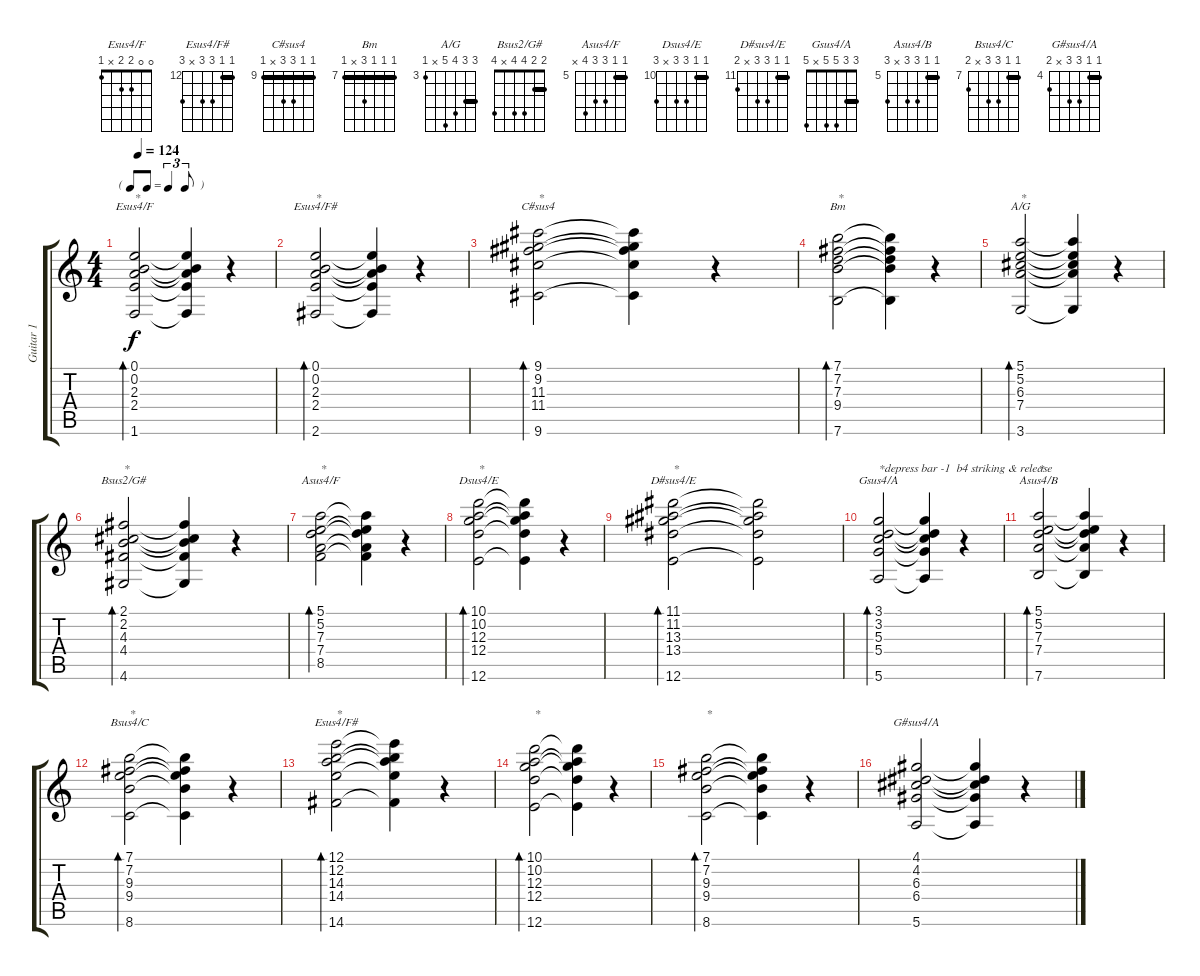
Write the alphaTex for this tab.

\track ("Guitar 1" "Guitar 1") {instrument distortionguitar}
\staff {score tabs}
\tuning (E4 B3 G3 D3 A2 E2) {hide}
\chord ("Esus4/F" 0 0 2 2 x 1)
\chord ("Esus4/F#" 0 0 2 2 x 2)
\chord ("C#sus4" 9 9 11 11 x 9) {firstfret 9 barre 9}
\chord ("Bm" 7 7 7 9 x 7) {firstfret 7 barre 7}
\chord ("A/G" 5 5 6 7 x 3) {firstfret 3 barre 5}
\chord ("Bsus2/G#" 2 2 4 4 x 4) {barre 2}
\chord ("Asus4/F" 5 5 7 7 8 x) {firstfret 5 barre 5}
\chord ("Dsus4/E" 10 10 12 12 x 12) {firstfret 10 barre 10}
\chord ("D#sus4/E" 11 11 13 13 x 12) {firstfret 11 barre 11}
\chord ("Gsus4/A" 3 3 5 5 x 5) {barre 3}
\chord ("Asus4/B" 5 5 7 7 x 7) {firstfret 5 barre 5}
\chord ("Bsus4/C" 7 7 9 9 x 8) {firstfret 7 barre 7}
\chord ("Esus4/F#" 12 12 14 14 x 14) {firstfret 12 barre 12}
\chord ("G#sus4/A" 4 4 6 6 x 5) {firstfret 4 barre 4}
\ts (4 4)
\tf triplet8th
\tempo 124
\clef g2
\ks c
(0.1 0.2 2.3 2.4 1.6).2{bd 60 ch "Esus4/F" txt "*" dy f} (0.1{t} 0.2{t} 2.3{t} 2.4{t} 1.6{t}).4 r.4 |
(0.1 0.2 2.3 2.4 2.6).2{bd 60 ch "Esus4/F#" txt "*"} (0.1{t} 0.2{t} 2.3{t} 2.4{t} 2.6{t}).4 r.4 |
(9.1 9.2 11.3 11.4 9.6).2{bd 60 ch "C#sus4" txt "*"} (9.1{t} 9.2{t} 11.3{t} 11.4{t} 9.6{t}).4 r.4 |
(7.1 7.2 7.3 9.4 7.6).2{bd 60 ch "Bm" txt "*"} (7.1{t} 7.2{t} 7.3{t} 9.4{t} 7.6{t}).4 r.4 |
(5.1 5.2 6.3 7.4 3.6).2{bd 60 ch "A/G" txt "*"} (5.1{t} 5.2{t} 6.3{t} 7.4{t} 3.6{t}).4 r.4 |
(2.1 2.2 4.3 4.4 4.6).2{bd 60 ch "Bsus2/G#" txt "*"} (2.1{t} 2.2{t} 4.3{t} 4.4{t} 4.6{t}).4 r.4 |
(5.1 5.2 7.3 7.4 8.5).2{bd 60 ch "Asus4/F" txt "*"} (5.1{t} 5.2{t} 7.3{t} 7.4{t} 8.5{t}).4 r.4 |
(10.1 10.2 12.3 12.4 12.6).2{bd 60 ch "Dsus4/E" txt "*"} (10.1{t} 10.2{t} 12.3{t} 12.4{t} 12.6{t}).4 r.4 |
(11.1 11.2 13.3 13.4 12.6).2{bd 60 ch "D#sus4/E" txt "*"} (11.1{t} 11.2{t} 13.3{t} 13.4{t} 12.6{t}).2 |
(3.1 3.2 5.3 5.4 5.6).2{bd 60 ch "Gsus4/A" txt "*depress bar -1  b4 striking & release" instrument electricguitarclean} (3.1{t} 3.2{t} 5.3{t} 5.4{t} 5.6{t}).4 r.4 |
(5.1 5.2 7.3 7.4 7.6).2{bd 60 ch "Asus4/B" txt "*"} (5.1{t} 5.2{t} 7.3{t} 7.4{t} 7.6{t}).4 r.4 |
(7.1 7.2 9.3 9.4 8.6).2{bd 60 ch "Bsus4/C" txt "*"} (7.1{t} 7.2{t} 9.3{t} 9.4{t} 8.6{t}).4 r.4 |
(12.1 12.2 14.3 14.4 14.6).2{bd 60 ch "Esus4/F#" txt "*"} (12.1{t} 12.2{t} 14.3{t} 14.4{t} 14.6{t}).4 r.4 |
(10.1 10.2 12.3 12.4 12.6).2{bd 60 txt "*"} (10.1{t} 10.2{t} 12.3{t} 12.4{t} 12.6{t}).4 r.4 |
(7.1 7.2 9.3 9.4 8.6).2{bd 60 txt "*"} (7.1{t} 7.2{t} 9.3{t} 9.4{t} 8.6{t}).4 r.4 |
(4.1 4.2 6.3 6.4 5.6).2{ch "G#sus4/A"} (4.1{t} 4.2{t} 6.3{t} 6.4{t} 5.6{t}).4 r.4
